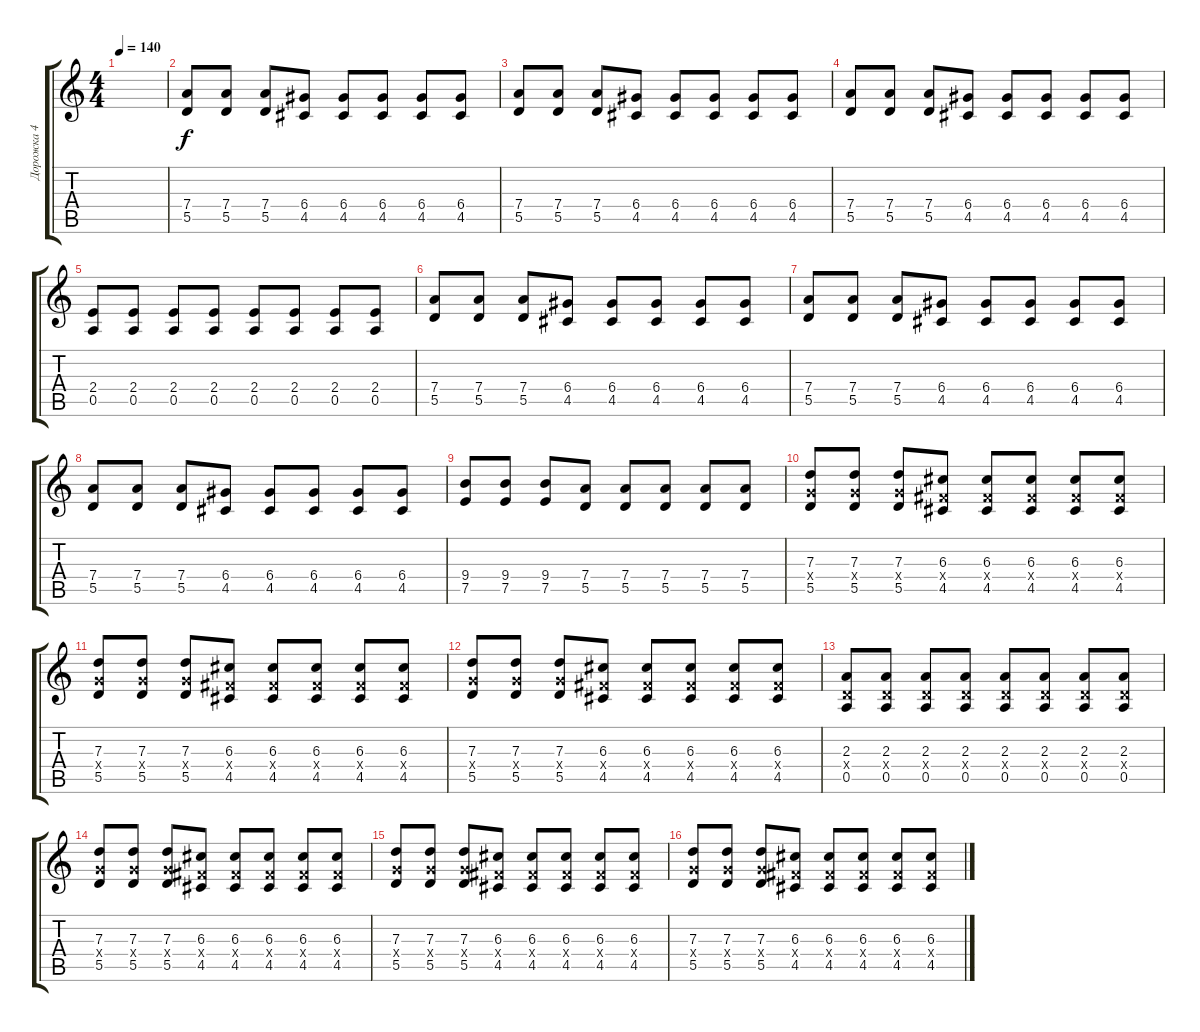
\track ("Дорожка 4" "Дорожка 4") {instrument distortionguitar}
\staff {score tabs}
\tuning (E4 B3 G3 D3 A2 E2) {hide}
\ts (4 4)
\tempo 140
\clef g2
\ks c
|
(7.4 5.5).8 (7.4 5.5).8 (7.4 5.5).8 (6.4 4.5).8 (6.4 4.5).8 (6.4 4.5).8 (6.4 4.5).8 (6.4 4.5).8 |
(7.4 5.5).8 (7.4 5.5).8 (7.4 5.5).8 (6.4 4.5).8 (6.4 4.5).8 (6.4 4.5).8 (6.4 4.5).8 (6.4 4.5).8 |
(7.4 5.5).8 (7.4 5.5).8 (7.4 5.5).8 (6.4 4.5).8 (6.4 4.5).8 (6.4 4.5).8 (6.4 4.5).8 (6.4 4.5).8 |
(2.4 0.5).8 (2.4 0.5).8 (2.4 0.5).8 (2.4 0.5).8 (2.4 0.5).8 (2.4 0.5).8 (2.4 0.5).8 (2.4 0.5).8 |
(7.4 5.5).8 (7.4 5.5).8 (7.4 5.5).8 (6.4 4.5).8 (6.4 4.5).8 (6.4 4.5).8 (6.4 4.5).8 (6.4 4.5).8 |
(7.4 5.5).8 (7.4 5.5).8 (7.4 5.5).8 (6.4 4.5).8 (6.4 4.5).8 (6.4 4.5).8 (6.4 4.5).8 (6.4 4.5).8 |
(7.4 5.5).8 (7.4 5.5).8 (7.4 5.5).8 (6.4 4.5).8 (6.4 4.5).8 (6.4 4.5).8 (6.4 4.5).8 (6.4 4.5).8 |
(9.4 7.5).8 (9.4 7.5).8 (9.4 7.5).8 (7.4 5.5).8 (7.4 5.5).8 (7.4 5.5).8 (7.4 5.5).8 (7.4 5.5).8 |
(7.3 5.4{x} 5.5).8 (7.3 5.4{x} 5.5).8 (7.3 5.4{x} 5.5).8 (6.3 4.4{x} 4.5).8 (6.3 4.4{x} 4.5).8 (6.3 4.4{x} 4.5).8 (6.3 4.4{x} 4.5).8 (6.3 4.4{x} 4.5).8 |
(7.3 5.4{x} 5.5).8 (7.3 5.4{x} 5.5).8 (7.3 5.4{x} 5.5).8 (6.3 4.4{x} 4.5).8 (6.3 4.4{x} 4.5).8 (6.3 4.4{x} 4.5).8 (6.3 4.4{x} 4.5).8 (6.3 4.4{x} 4.5).8 |
(7.3 5.4{x} 5.5).8 (7.3 5.4{x} 5.5).8 (7.3 5.4{x} 5.5).8 (6.3 4.4{x} 4.5).8 (6.3 4.4{x} 4.5).8 (6.3 4.4{x} 4.5).8 (6.3 4.4{x} 4.5).8 (6.3 4.4{x} 4.5).8 |
(2.3 0.4{x} 0.5).8 (2.3 0.4{x} 0.5).8 (2.3 0.4{x} 0.5).8 (2.3 0.4{x} 0.5).8 (2.3 0.4{x} 0.5).8 (2.3 0.4{x} 0.5).8 (2.3 0.4{x} 0.5).8 (2.3 0.4{x} 0.5).8 |
(7.3 5.4{x} 5.5).8 (7.3 5.4{x} 5.5).8 (7.3 5.4{x} 5.5).8 (6.3 4.4{x} 4.5).8 (6.3 4.4{x} 4.5).8 (6.3 4.4{x} 4.5).8 (6.3 4.4{x} 4.5).8 (6.3 4.4{x} 4.5).8 |
(7.3 5.4{x} 5.5).8 (7.3 5.4{x} 5.5).8 (7.3 5.4{x} 5.5).8 (6.3 4.4{x} 4.5).8 (6.3 4.4{x} 4.5).8 (6.3 4.4{x} 4.5).8 (6.3 4.4{x} 4.5).8 (6.3 4.4{x} 4.5).8 |
(7.3 5.4{x} 5.5).8 (7.3 5.4{x} 5.5).8 (7.3 5.4{x} 5.5).8 (6.3 4.4{x} 4.5).8 (6.3 4.4{x} 4.5).8 (6.3 4.4{x} 4.5).8 (6.3 4.4{x} 4.5).8 (6.3 4.4{x} 4.5).8
